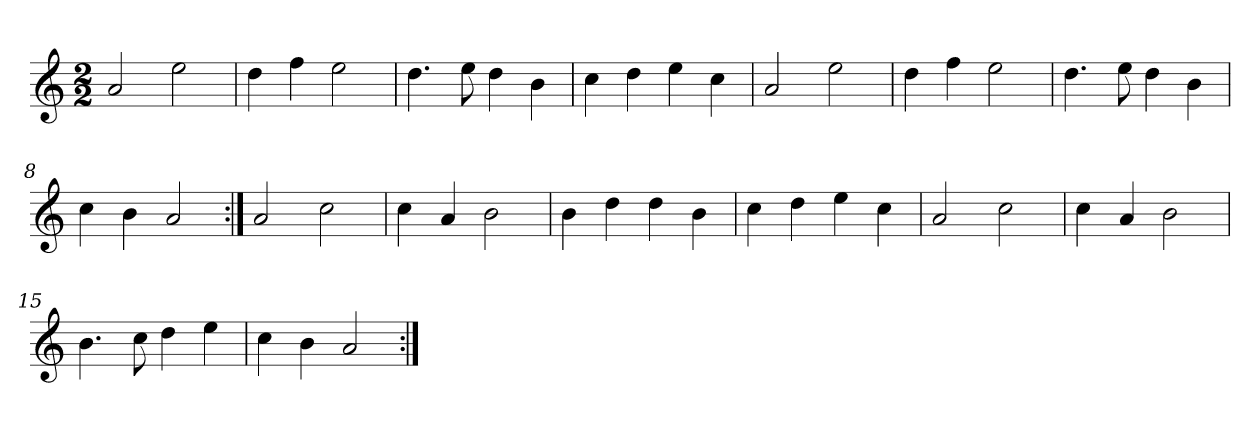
**kern
*part1
*staff1
*clefG2
*k[]
*M2/2
*MM240
=1
2a/
2ee\
=2
4dd\
4ff\
2ee\
=3
4.dd\
8ee\
4dd\
4b\
=4
4cc\
4dd\
4ee\
4cc\
=5
2a/
2ee\
=6
4dd\
4ff\
2ee\
=7
4.dd\
8ee\
4dd\
4b\
=8
4cc\
4b\
2a/
=9:|!
2a/
2cc\
=10
4cc\
4a/
2b\
=11
4b\
4dd\
4dd\
4b\
!!LO:LB:g=z
=12
4cc\
4dd\
4ee\
4cc\
=13
2a/
2cc\
=14
4cc\
4a/
2b\
=15
4.b\
8cc\
4dd\
4ee\
=16
4cc\
4b\
2a/
=:|!
*-
